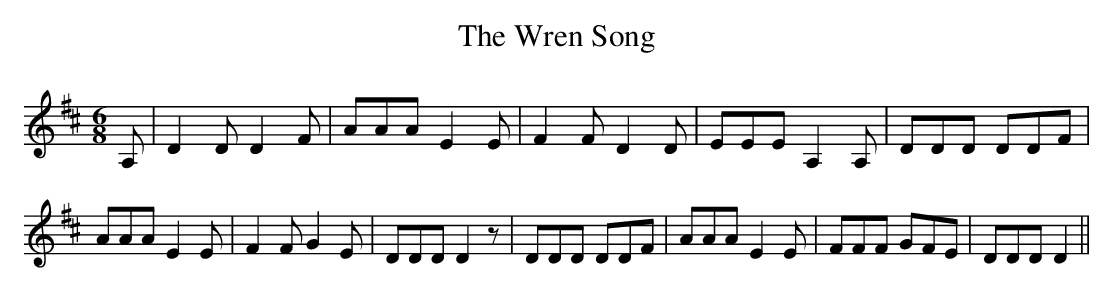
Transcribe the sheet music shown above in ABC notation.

X:1
T:The Wren Song
M:6/8
L:1/8
K:D
 A,| D2 D D2 F| AAA E2 E| F2 F D2 D| EEE A,2 A,| DDD DDF| AAA E2 E|\
 F2 F G2 E| DDD D2 z| DDD DDF| AAA E2 E| FFF GFE| DDD D2||
